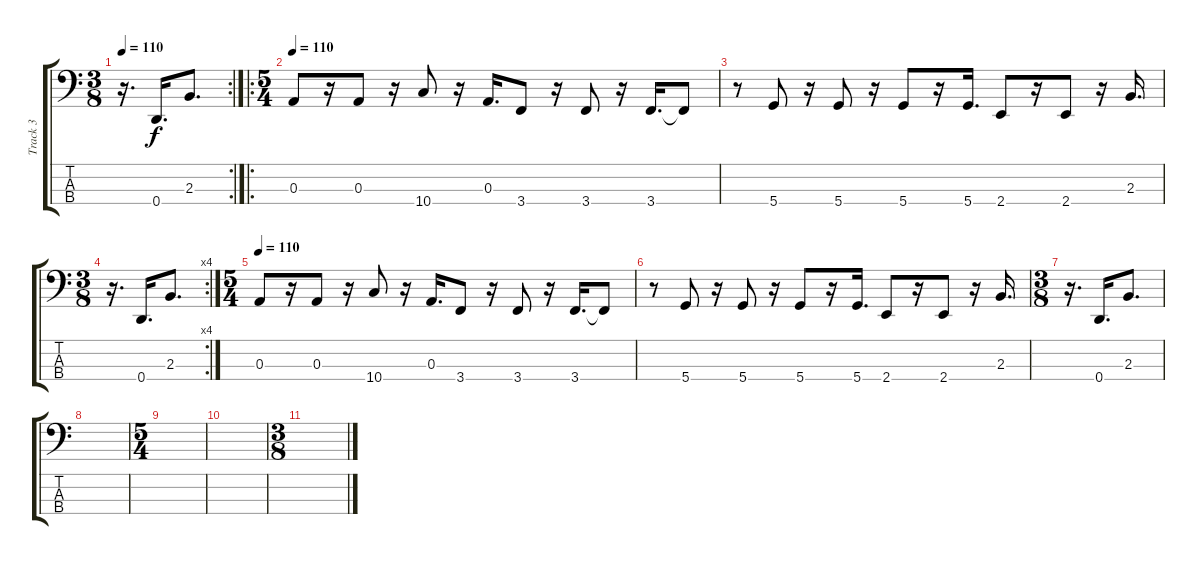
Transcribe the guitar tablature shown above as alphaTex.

\track ("Track 3" "Track 3") {instrument acousticbass}
\staff {score tabs}
\tuning (G2 D2 A1 D1) {hide}
\rc 2
\ts (3 8)
\tempo 110
\clef f4
\ks c
r.16{d dy f} 0.4.16{d} 2.3.8{d} |
\ro
\ts (5 4)
\tempo 110
0.3.8 r.16 0.3.8 r.16 10.4.8 r.16 0.3.16{d} 3.4.8 r.16 3.4.8 r.16 3.4.16{d} 3.4{t}.8 |
r.8 5.4.8 r.16 5.4.8 r.16 5.4.8 r.16 5.4.16{d} 2.4.8 r.16 2.4.8 r.16 2.3.16{d} |
\rc 4
\ts (3 8)
r.16{d} 0.4.16{d} 2.3.8{d} |
\ts (5 4)
\tempo 110
0.3.8{volume 0} r.16 0.3.8 r.16 10.4.8 r.16 0.3.16{d} 3.4.8 r.16 3.4.8 r.16 3.4.16{d} 3.4{t}.8 |
r.8 5.4.8 r.16 5.4.8 r.16 5.4.8 r.16 5.4.16{d} 2.4.8 r.16 2.4.8 r.16 2.3.16{d} |
\ts (3 8)
r.16{d} 0.4.16{d} 2.3.8{d} |
|
\ts (5 4)
|
|
\ts (3 8)
